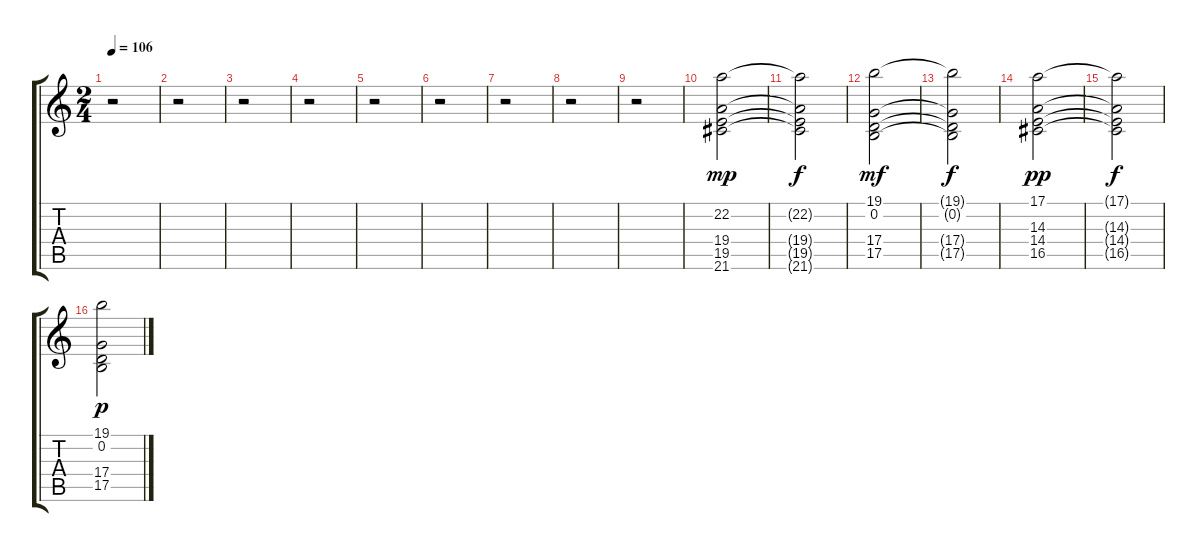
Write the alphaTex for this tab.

\track "" {instrument stringensemble2}
\staff {score tabs}
\tuning (E4 B3 G3 D3 A2 E2) {hide}
\ts (2 4)
\tempo 106
\clef g2
\ks c
r.2{dy mp instrument stringensemble2} |
r.2 |
r.2 |
r.2 |
r.2 |
r.2 |
r.2 |
r.2 |
r.2 |
(22.2 19.4 19.5 21.6).2 |
(22.2{t} 19.4{t} 19.5{t} 21.6{t}).2{dy f} |
(19.1 0.2 17.4 17.5).2{dy mf} |
(19.1{t} 0.2{t} 17.4{t} 17.5{t}).2{dy f} |
(17.1 14.3 14.4 16.5).2{dy pp} |
(17.1{t} 14.3{t} 14.4{t} 16.5{t}).2{dy f} |
(19.1 0.2 17.4 17.5).2{dy p}
